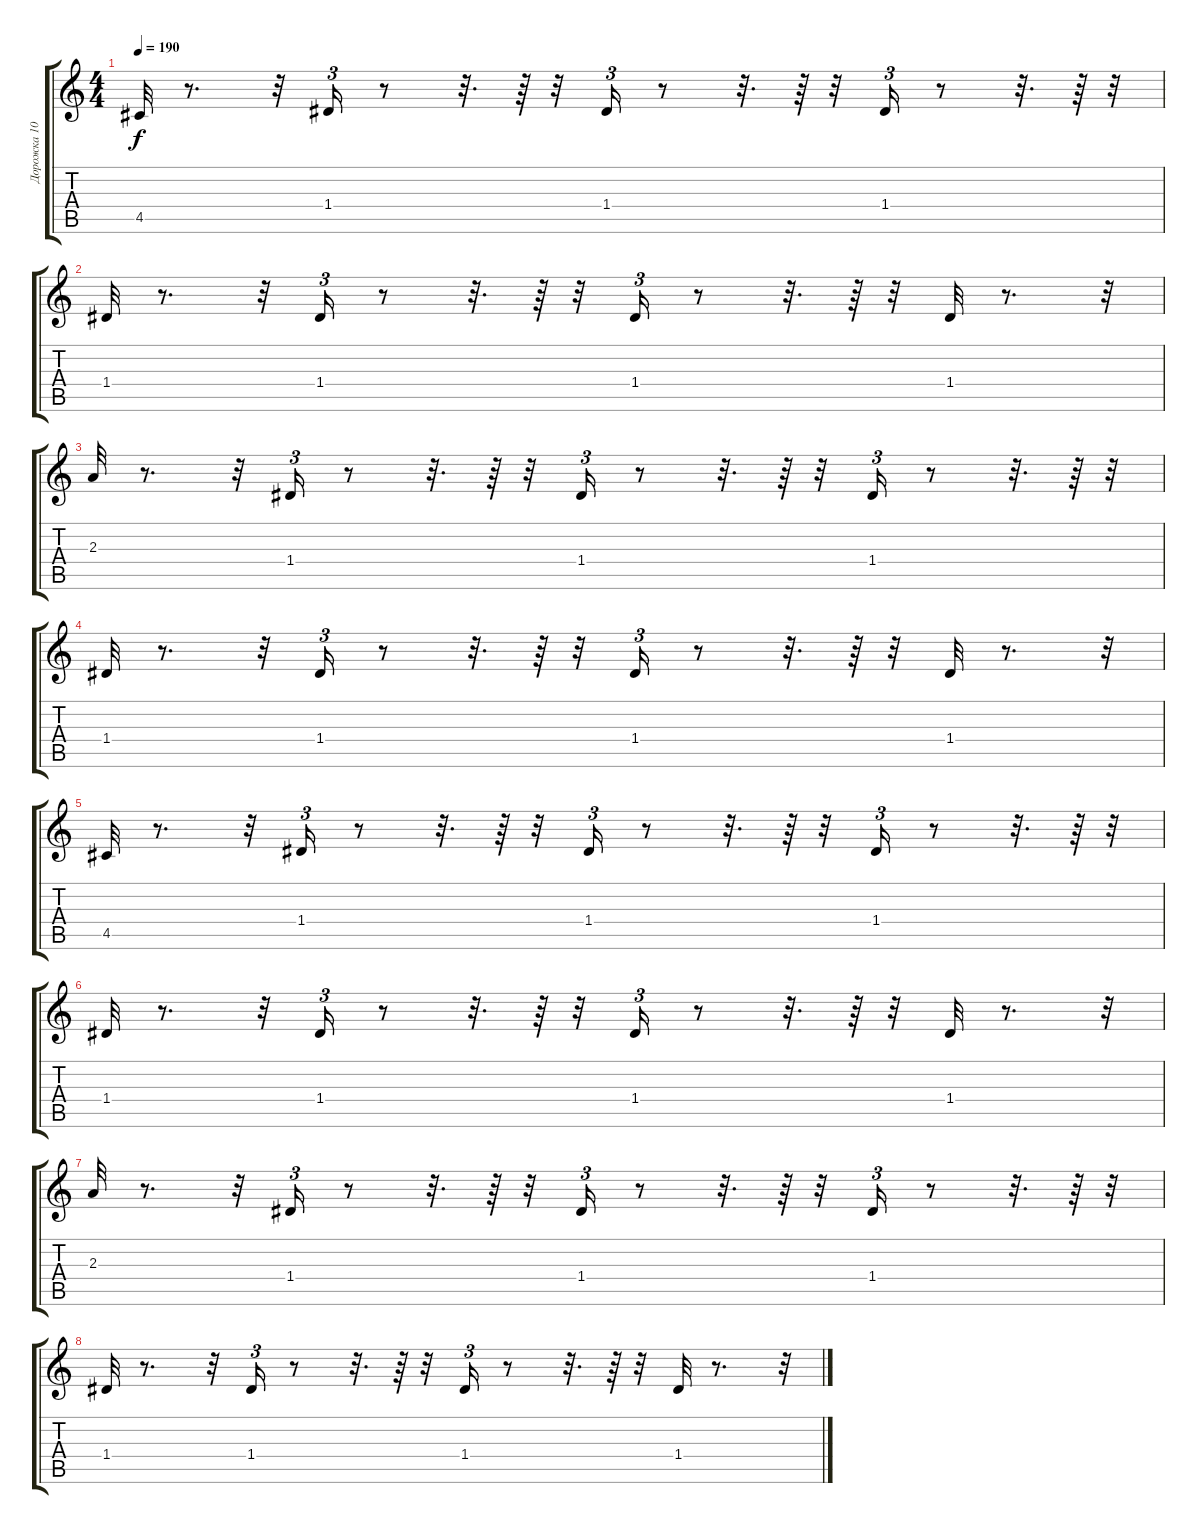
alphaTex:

\track ("Дорожка 10" "Дорожка 10") {instrument acousticguitarnylon}
\staff {score tabs}
\tuning (E4 B3 G3 D3 A2 E2) {hide}
\ts (4 4)
\tempo 190
\clef g2
\ks c
4.5.32{dy f} r.8{d} r.32 1.4.16{tu (3 2)} r.8 r.32{d} r.64 r.32 1.4.16{tu (3 2)} r.8 r.32{d} r.64 r.32 1.4.16{tu (3 2)} r.8 r.32{d} r.64 r.32 |
1.4.32 r.8{d} r.32 1.4.16{tu (3 2)} r.8 r.32{d} r.64 r.32 1.4.16{tu (3 2)} r.8 r.32{d} r.64 r.32 1.4.32 r.8{d} r.32 |
2.3.32 r.8{d} r.32 1.4.16{tu (3 2)} r.8 r.32{d} r.64 r.32 1.4.16{tu (3 2)} r.8 r.32{d} r.64 r.32 1.4.16{tu (3 2)} r.8 r.32{d} r.64 r.32 |
1.4.32 r.8{d} r.32 1.4.16{tu (3 2)} r.8 r.32{d} r.64 r.32 1.4.16{tu (3 2)} r.8 r.32{d} r.64 r.32 1.4.32 r.8{d} r.32 |
4.5.32 r.8{d} r.32 1.4.16{tu (3 2)} r.8 r.32{d} r.64 r.32 1.4.16{tu (3 2)} r.8 r.32{d} r.64 r.32 1.4.16{tu (3 2)} r.8 r.32{d} r.64 r.32 |
1.4.32 r.8{d} r.32 1.4.16{tu (3 2)} r.8 r.32{d} r.64 r.32 1.4.16{tu (3 2)} r.8 r.32{d} r.64 r.32 1.4.32 r.8{d} r.32 |
2.3.32 r.8{d} r.32 1.4.16{tu (3 2)} r.8 r.32{d} r.64 r.32 1.4.16{tu (3 2)} r.8 r.32{d} r.64 r.32 1.4.16{tu (3 2)} r.8 r.32{d} r.64 r.32 |
1.4.32 r.8{d} r.32 1.4.16{tu (3 2)} r.8 r.32{d} r.64 r.32 1.4.16{tu (3 2)} r.8 r.32{d} r.64 r.32 1.4.32 r.8{d} r.32
